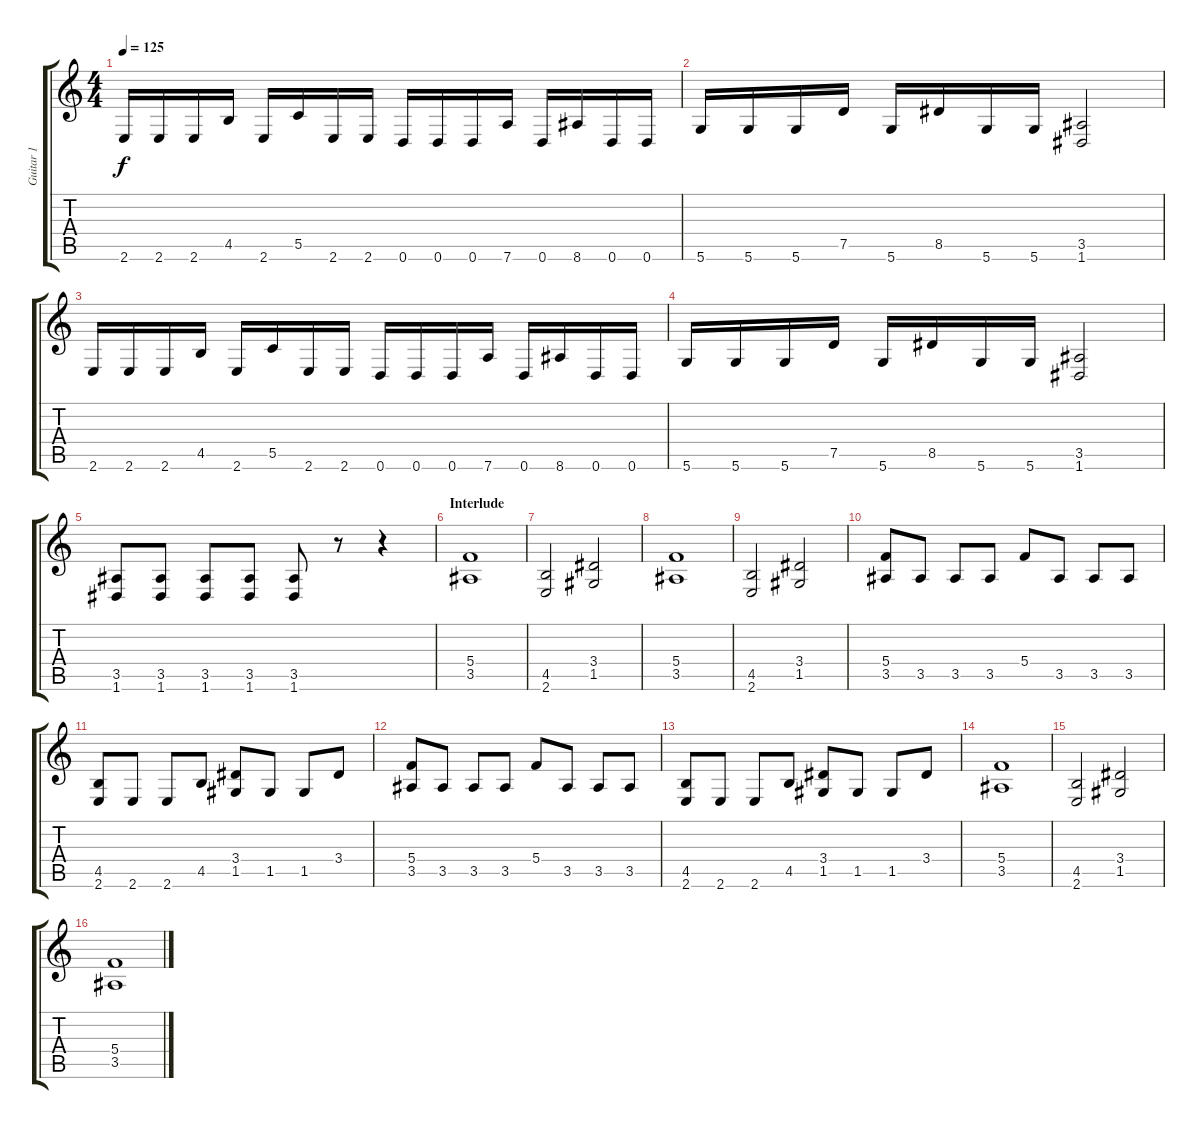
\track ("Guitar 1" "Guitar 1") {instrument distortionguitar}
\staff {score tabs}
\tuning (D4 A3 F3 C3 G2 D2) {hide}
\ts (4 4)
\tempo 125
\clef g2
\ks c
2.6.16{dy f balance 16} 2.6.16 2.6.16 4.5.16 2.6.16 5.5.16 2.6.16 2.6.16 0.6.16 0.6.16 0.6.16 7.6.16 0.6.16 8.6.16 0.6.16 0.6.16 |
5.6.16 5.6.16 5.6.16 7.5.16 5.6.16 8.5.16 5.6.16 5.6.16 (3.5 1.6).2 |
2.6.16 2.6.16 2.6.16 4.5.16 2.6.16 5.5.16 2.6.16 2.6.16 0.6.16 0.6.16 0.6.16 7.6.16 0.6.16 8.6.16 0.6.16 0.6.16 |
5.6.16 5.6.16 5.6.16 7.5.16 5.6.16 8.5.16 5.6.16 5.6.16 (3.5 1.6).2 |
(3.5 1.6).8 (3.5 1.6).8 (3.5 1.6).8 (3.5 1.6).8 (3.5 1.6).8 r.8 r.4 |
\section ("" "Interlude")
(5.4 3.5).1 |
(4.5 2.6).2 (3.4 1.5).2 |
(5.4 3.5).1 |
(4.5 2.6).2 (3.4 1.5).2 |
(5.4 3.5).8{balance 12} 3.5.8 3.5.8 3.5.8 5.4.8 3.5.8 3.5.8 3.5.8 |
(4.5 2.6).8 2.6.8 2.6.8 4.5.8 (3.4 1.5).8 1.5.8 1.5.8 3.4.8 |
(5.4 3.5).8 3.5.8 3.5.8 3.5.8 5.4.8 3.5.8 3.5.8 3.5.8 |
(4.5 2.6).8 2.6.8 2.6.8 4.5.8 (3.4 1.5).8 1.5.8 1.5.8 3.4.8 |
(5.4 3.5).1{balance 16} |
(4.5 2.6).2 (3.4 1.5).2 |
(5.4 3.5).1
